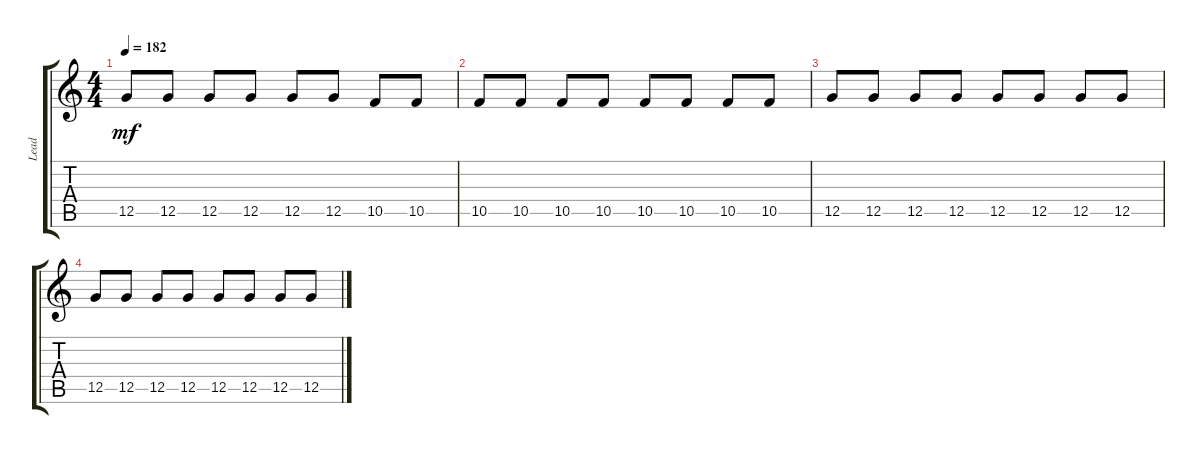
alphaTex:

\track ("Lead" "Lead") {instrument distortionguitar}
\staff {score tabs}
\tuning (D4 A3 F3 C3 G2 C2) {hide}
\ts (4 4)
\tempo 182
\clef g2
\ks c
12.5.8{dy mf} 12.5.8 12.5.8 12.5.8 12.5.8 12.5.8 10.5.8 10.5.8 |
10.5.8 10.5.8 10.5.8 10.5.8 10.5.8 10.5.8 10.5.8 10.5.8 |
12.5.8 12.5.8 12.5.8 12.5.8 12.5.8 12.5.8 12.5.8 12.5.8 |
12.5.8 12.5.8 12.5.8 12.5.8 12.5.8 12.5.8 12.5.8 12.5.8
